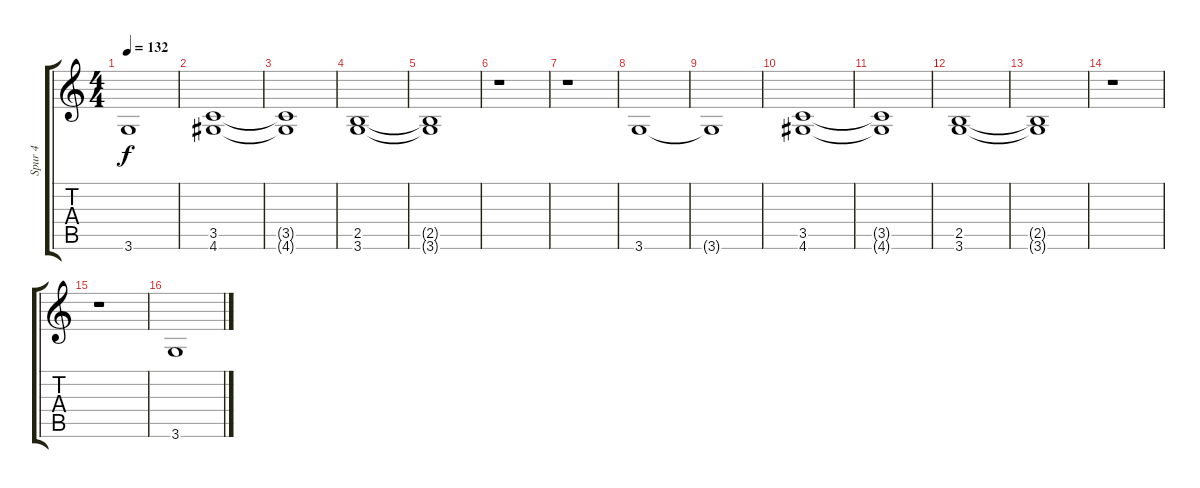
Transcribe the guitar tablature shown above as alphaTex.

\track ("Spur 4" "Spur 4") {instrument overdrivenguitar}
\staff {score tabs}
\tuning (E4 B3 G3 D3 A2 E2) {hide}
\ts (4 4)
\tempo 132
\clef g2
\ks c
3.6{t}.1{dy f} |
(3.5 4.6).1 |
(3.5{t} 4.6{t}).1 |
(2.5 3.6).1 |
(2.5{t} 3.6{t}).1 |
r.1 |
r.1 |
3.6.1 |
3.6{t}.1 |
(3.5 4.6).1 |
(3.5{t} 4.6{t}).1 |
(2.5 3.6).1 |
(2.5{t} 3.6{t}).1 |
r.1 |
r.1 |
3.6.1
